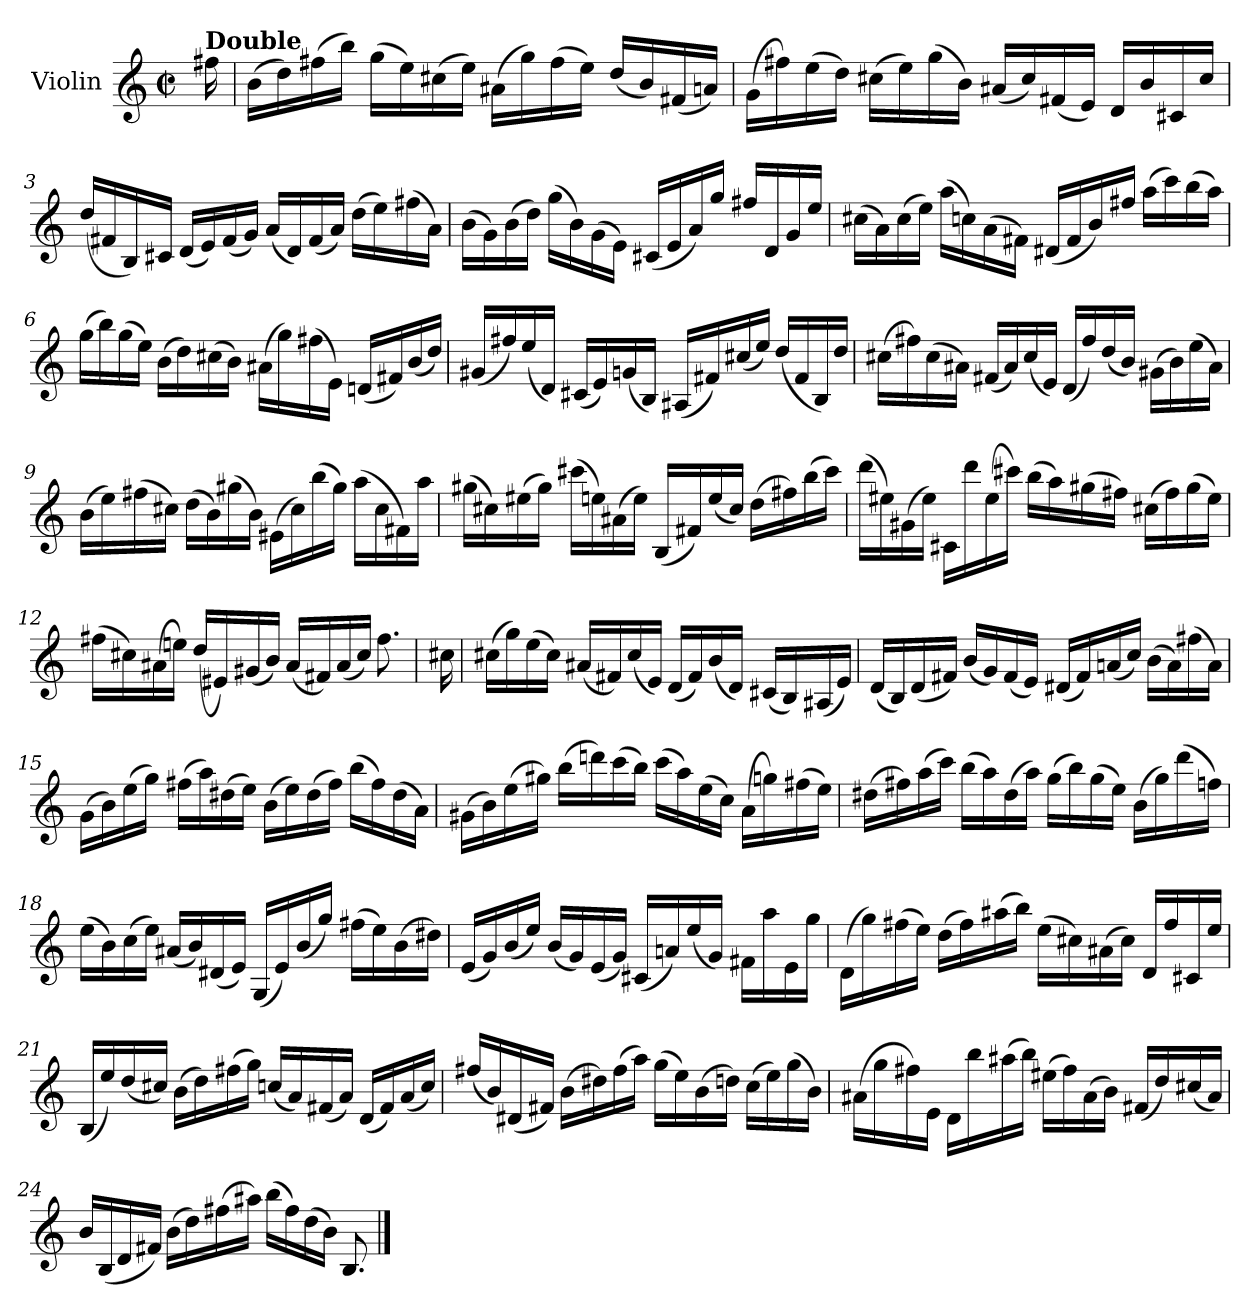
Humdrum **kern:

**kern
*part1
*staff1
*I"Violin
*I'Vln.
*clefG2
*k[]
*M2/2
*met(c|)
=
!LO:TX:a:B:t=Double
16ff#X\
=1
(>16b\LL
16dd\)
(>16ff#X\
16bb\JJ)
(>16gg\LL
16ee\)
(>16cc#X\
16ee\JJ)
(>16a#X\LL
16gg\)
(>16ff#\
16ee\JJ)
(<16dd/LL
16b/)
(<16f#X/
16an/JJ)
=2
(>16g\LL
16ff#X\)
(>16ee\
16dd\JJ)
(>16cc#X\LL
16ee\)
(>16gg\
16b\JJ)
(<16a#X/LL
16cc#/)
(<16f#X/
16e/JJ)
16d/LL
16b/
16c#X/
16cc#/JJ
=3
(<16dd/LL
16f#X/
16B/)
16c#X/JJ
(<16d/LL
16e/)
(<16f#/
16g/JJ)
(<16a/LL
16d/)
(<16f#/
16a/JJ)
(>16dd\LL
16ee\)
(>16ff#X\
16a\JJ)
=4
(>16b\LL
16g\)
(>16b\
16dd\JJ)
(>16gg\LL
16b\)
(>16g\
16e\JJ)
(<16c#X/LL
16e/
16a/)
16gg/JJ
16ff#X/LL
16d/
16g/
16ee/JJ
=5
(>16cc#X\LL
16a\)
(>16cc#\
16ee\JJ)
(>16aa\LL
16ccn\)
(>16a\
16f#X\JJ)
(<16d#X/LL
16f#/
16b/)
16ff#X/JJ
(>16aa\LL
16ccc\)
(>16bb\
16aa\JJ)
=6
(>16gg\LL
16bb\)
(>16gg\
16ee\JJ)
(>16b\LL
16dd\)
(>16cc#X\
16b\JJ)
(>16a#X\LL
16gg\)
(>16ff#X\
16e\JJ)
(<16dn/LL
16f#X/)
(<16b/
16dd/JJ)
=7
(<16g#X/LL
16ff#X/)
(<16ee/
16d/JJ)
(<16c#X/LL
16e/)
(<16gn/
16B/JJ)
(<16A#X/LL
16f#X/)
(<16cc#X/
16ee/JJ)
(<16dd/LL
16f#/
16B/)
16dd/JJ
=8
(>16cc#X\LL
16ff#X\)
(>16cc#\
16a#X\JJ)
(<16f#X/LL
16a#/)
(<16cc#/
16e/JJ)
(<16d/LL
16ff#/)
(<16dd/
16b/JJ)
(>16g#X\LL
16b\)
(>16ee\
16a#\JJ)
=9
(>16b\LL
16ee\)
(>16ff#X\
16cc#X\JJ)
(>16dd\LL
16b\)
(>16gg#X\
16b\JJ)
(>16e#X\LL
16cc#\)
(>16bb\
16gg#\JJ)
(>16aa\LL
16cc#\
16f#X\)
16aa\JJ
=10
(>16gg#X\LL
16cc#X\)
(>16ee#X\
16gg#\JJ)
(>16ccc#X\LL
16een\)
(>16a#X\
16ee\JJ)
(<16B/LL
16f#X/)
(<16ee/
16cc#/JJ)
(>16dd\LL
16ff#X\)
(>16bb\
16ccc#\JJ)
=11
(>16ddd\LL
16ee#X\)
(>16g#X\
16ee#\JJ)
16c#X\LL
16ddd\
(>16ee#\
16ccc#X\JJ)
(>16bb\LL
16aa\)
(>16gg#X\
16ff#X\JJ)
(>16cc#X\LL
16ff#\)
(>16gg#\
16ee#\JJ)
=12
(>16ff#X\LL
16cc#X\)
(>16a#X\
16een\JJ)
(<16dd/LL
16e#X/)
(<16g#X/
16b/JJ)
(<16a#/LL
16f#X/)
(<16a#/
16cc#/JJ)
8.ff#\
=12X1
16cc#X\
=13
(>16cc#X\LL
16gg\)
(>16ee\
16cc#\JJ)
(<16a#X/LL
16f#X/)
(<16cc#/
16e/JJ)
(<16d/LL
16f#/)
(<16b/
16d/JJ)
(<16c#X/LL
16B/)
(<16A#X/
16e/JJ)
=14
(<16d/LL
16B/)
(<16d/
16f#X/JJ)
(<16b/LL
16g/)
(<16f#/
16e/JJ)
(<16d#X/LL
16f#/)
(<16an/
16cc/JJ)
(>16b\LL
16a\)
(>16ff#X\
16a\JJ)
=15
(>16g\LL
16b\)
(>16ee\
16gg\JJ)
(>16ff#X\LL
16aa\)
(>16dd#X\
16ee\JJ)
(>16b\LL
16ee\)
(>16dd#\
16ff#\JJ)
(>16bb\LL
16ff#\)
(>16dd#\
16a\JJ)
=16
(>16g#X\LL
16b\)
(>16ee\
16gg#X\JJ)
(>16bb\LL
16dddn\)
(>16ccc\
16bb\JJ)
(>16ccc\LL
16aa\)
(>16ee\
16cc\JJ)
(>16a\LL
16ggn\)
(>16ff#X\
16ee\JJ)
=17
(>16dd#X\LL
16ff#X\)
(>16aa\
16ccc\JJ)
(>16bb\LL
16aa\)
(>16dd#\
16aa\JJ)
(>16gg\LL
16bb\)
(>16gg\
16ee\JJ)
(>16b\LL
16gg\)
(>16ddd\
16ffn\JJ)
=18
(>16ee\LL
16b\)
(>16cc\
16ee\JJ)
(<16a#X/LL
16b/)
(<16d#X/
16e/JJ)
(<16G/LL
16e/)
(<16b/
16gg/JJ)
(>16ff#X\LL
16ee\)
(>16b\
16dd#X\JJ)
=19
(<16e/LL
16g/)
(<16b/
16ee/JJ)
(<16b/LL
16g/)
(<16e/
16g/JJ)
(<16c#X/LL
16an/)
(<16ee/
16g/JJ)
16f#X\LL
16aa\
16e\
16gg\JJ
=20
(>16d\LL
16gg\)
(>16ff#X\
16ee\JJ)
(>16dd\LL
16ff#\)
(>16aa#X\
16bb\JJ)
(>16ee\LL
16cc#X\)
(>16a#X\
16cc#\JJ)
16d/LL
16ff#/
16c#X/
16ee/JJ
=21
(<16B/LL
16ee/)
(<16dd/
16cc#X/JJ)
(>16b\LL
16dd\)
(>16ff#X\
16gg\JJ)
(<16ccn/LL
16a/)
(<16f#X/
16a/JJ)
(<16d/LL
16f#/)
(<16a/
16cc/JJ)
=22
(<16ff#X/LL
16b/)
(<16d#X/
16f#X/JJ)
(>16b\LL
16dd#X\)
(>16ff#\
16aa\JJ)
(>16gg\LL
16ee\)
(>16b\
16ddn\JJ)
(>16cc\LL
16ee\)
(>16gg\
16b\JJ)
=23
(>16a#X\LL
16gg\
16ff#X\)
16e\JJ
16d\LL
16bb\
(>16aa#X\
16bb\JJ)
(>16ee#X\LL
16ff#\)
(>16a#\
16b\JJ)
(<16f#X/LL
16dd/)
(<16cc#X/
16a#/JJ)
=24
16b/LL
(<16B/
16d/
16f#X/JJ)
(>16b\LL
16dd\)
(>16ff#X\
16aa#X\JJ)
(>16bb\LL
16ff#\)
(>16dd\
16b\JJ)
8.B/
==
*-
